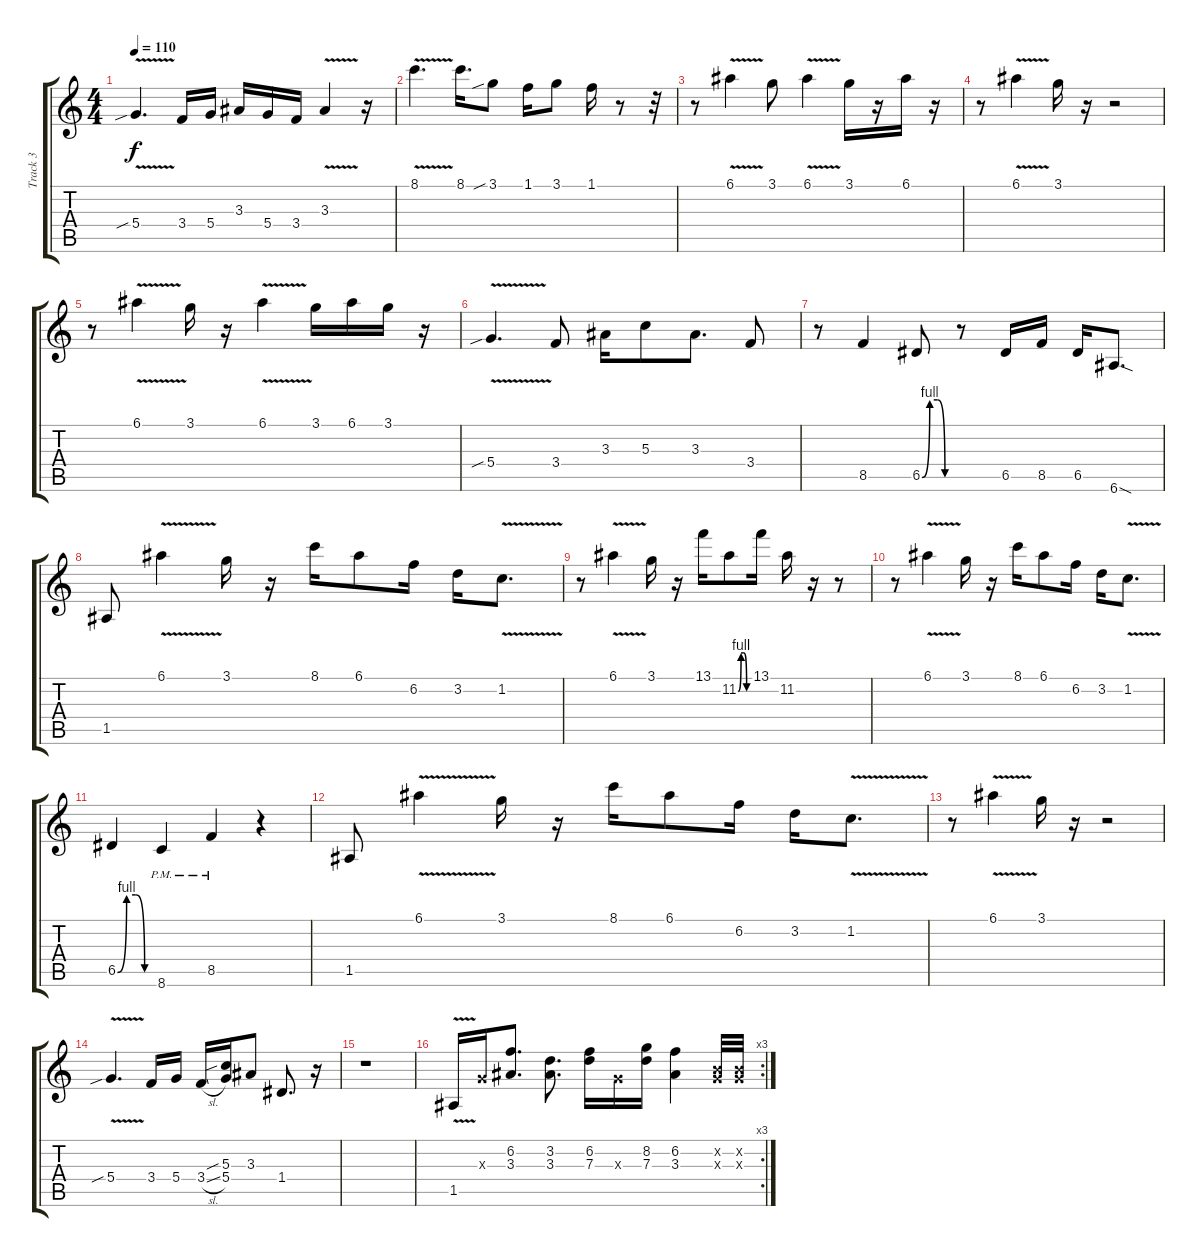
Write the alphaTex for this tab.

\track ("Track 3" "Track 3") {instrument overdrivenguitar}
\staff {score tabs}
\tuning (E4 B3 G3 D3 A2 E2) {hide}
\ts (4 4)
\tempo 110
\clef g2
\ks c
5.4{v sib}.4{d dy f} 3.4.16 5.4.16 3.3.16 5.4.16 3.4.16 3.3{v}.4 r.16 |
8.1{v}.4{d} 8.1.16{d} 3.1{sib}.8 1.1.16 3.1.8 1.1.16 r.8 r.32 |
r.8 6.1{v}.4 3.1.8 6.1{v}.4 3.1.16 r.16 6.1.16 r.16 |
r.8 6.1{v}.4 3.1.16 r.16 r.2 |
r.8 6.1{v}.4 3.1.16 r.16 6.1{v}.4 3.1.16 6.1.16 3.1.16 r.16 |
5.4{v sib}.4{d} 3.4.8 3.3.16 5.3.8 3.3.8{d} 3.4.8 |
r.8 8.5.4 6.5{be (custom 0 0 15 4 30 4 45 0 60 0)}.8 r.8 6.5.16 8.5.16 6.5.16 6.6{sod}.8{d} |
1.5.8 6.1{v}.4 3.1.16 r.16 8.1.16 6.1.8 6.2.16 3.2.16 1.2{v}.8{d} |
r.8 6.1{v}.4 3.1.16 r.16 13.1.16 11.2{be (custom 0 0 15 4 30 4 45 0 60 0)}.8 13.1.16 11.2.16 r.16 r.8 |
r.8 6.1{v}.4 3.1.16 r.16 8.1.16 6.1.8 6.2.16 3.2.16 1.2{v}.8{d} |
6.5{be (custom 0 0 15 4 30 4 45 0 60 0)}.4 8.6{pm}.4 8.5{pm}.4 r.4 |
1.5.8 6.1{v}.4 3.1.16 r.16 8.1.16 6.1.8 6.2.16 3.2.16 1.2{v}.8{d} |
r.8 6.1{v}.4 3.1.16 r.16 r.2 |
5.4{v sib}.4{d} 3.4.16 5.4.16 3.4{sl}.16 (5.3{sib} 5.4).16 3.3.8 1.4.8{d} r.16 |
r.1 |
\rc 3
1.5{v}.16{volume 12} 0.3{x}.16 (6.2 3.3).8{d} (3.2 3.3).8{d} (6.2 7.3).16 0.3{x}.16 (8.2 7.3).16 (6.2 3.3).4 (0.2{x} 0.3{x}).32 (0.2{x} 0.3{x}).32
